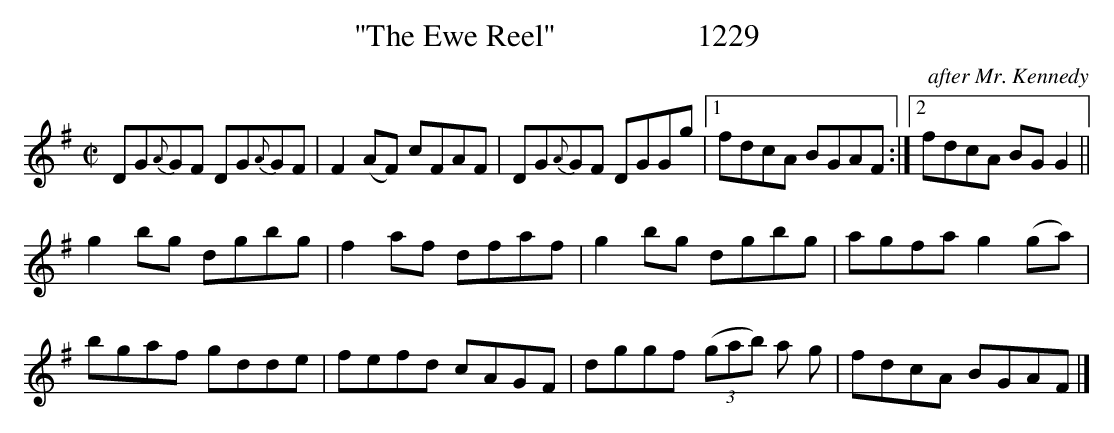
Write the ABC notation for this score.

X:1
T:"The Ewe Reel"                  1229
C:after Mr. Kennedy
BRENNAN July 2003 (HTTP://WWW.SOSYOURMOM.COM)
M:C|
L:1/8
K:G
DG{A}GF DG{A}GF|F2(AF) cFAF|DG{A}GF DGGg|[1fdcA BGAF:|[2fdcA BG G2||
g2bg dgbg|f2af dfaf|g2bg dgbg|agfa g2(ga)|
bgaf gdde|fefd cAGF|dggf  (3(gab) a g|fdcA BGAF|]
